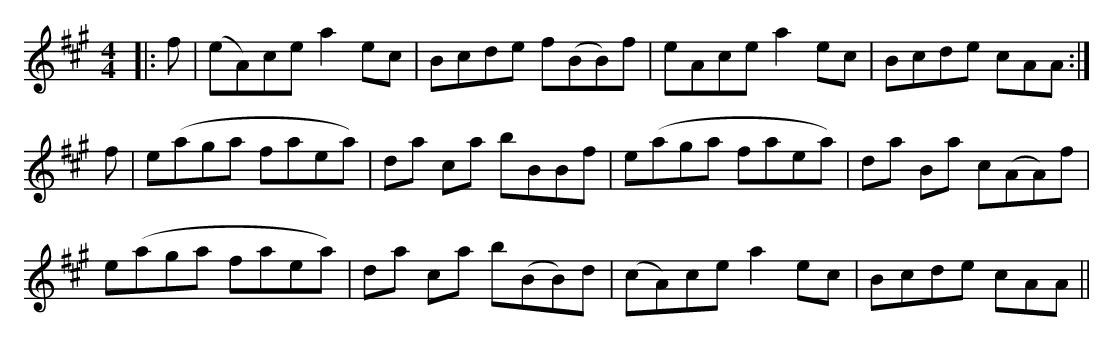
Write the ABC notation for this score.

X:1
M:4/4
K:A
|:f|(eA)ce a2 ec|Bcde f(BB)f|eAce a2 ec|Bcde cAA:|
f|e(aga faea)|da ca bBBf|e(aga faea)|da Ba c(AA)f|
e(aga faea)|da ca b(BB)d|(cA)ce a2 ec|Bcde cAA||
